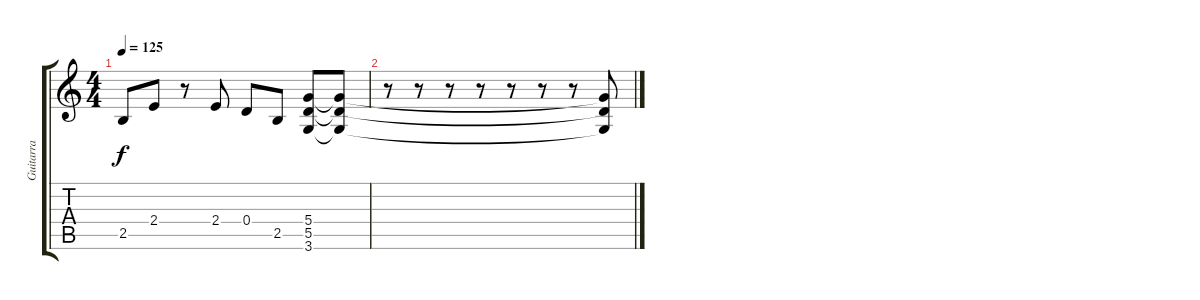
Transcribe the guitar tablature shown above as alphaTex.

\track ("Guitarra" "Guitarra") {instrument overdrivenguitar}
\staff {score tabs}
\tuning (E4 B3 G3 D3 A2 E2) {hide}
\ts (4 4)
\tempo 125
\clef g2
\ks c
2.5.8{dy f} 2.4.8 r.8 2.4.8 0.4.8 2.5.8 (5.4 5.5 3.6).8 (5.4{t} 5.5{t} 3.6{t}).8 |
r.8 r.8 r.8 r.8 r.8 r.8 r.8 (5.4{t} 5.5{t} 3.6{t}).8
